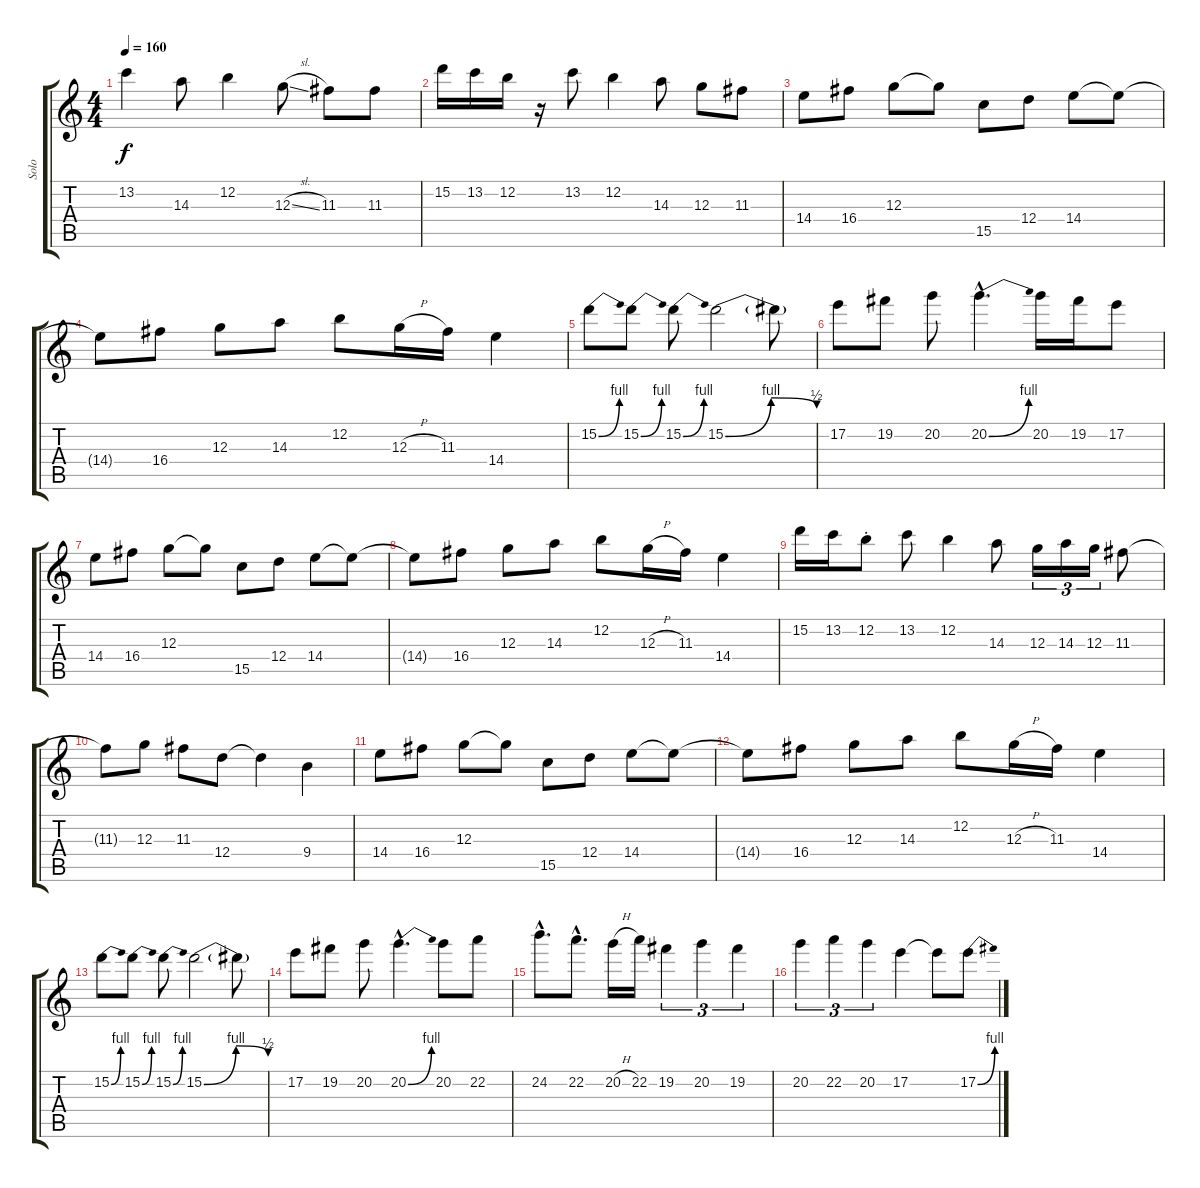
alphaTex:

\track ("Solo" "Solo") {instrument overdrivenguitar}
\staff {score tabs}
\tuning (E4 B3 G3 D3 A2 E2) {hide}
\ts (4 4)
\tempo 160
\clef g2
\ks c
13.2.4{dy f} 14.3.8 12.2.4 12.3{sl}.8 11.3.8 11.3.8 |
15.2.16 13.2.16 12.2.16 r.16 13.2.8 12.2.4 14.3.8 12.3.8 11.3.8 |
14.4.8 16.4.8 12.3.8 12.3{t}.8 15.5.8 12.4.8 14.4.8 14.4{t}.8 |
14.4{t}.8 16.4.8 12.3.8 14.3.8 12.2.8 12.3{h}.16 11.3.16 14.4.4 |
15.2{be (bend 0 0 60 4)}.8 15.2{be (bend 0 0 60 4)}.8 15.2{be (bend 0 0 60 4)}.8 15.2{be (bendrelease 0 0 15 4 45 4 60 2)}.2 15.2{t}.8 |
17.2.8 19.2.8 20.2.8 20.2{be (bend 0 0 60 4) hac}.4{d} 20.2.16 19.2.16 17.2.8 |
14.4.8 16.4.8 12.3.8 12.3{t}.8 15.5.8 12.4.8 14.4.8 14.4{t}.8 |
14.4{t}.8 16.4.8 12.3.8 14.3.8 12.2.8 12.3{h}.16 11.3.16 14.4.4 |
15.2.16 13.2.16 12.2{st}.8 13.2.8 12.2.4 14.3.8 12.3.16{tu (3 2)} 14.3.16{tu (3 2)} 12.3.16{tu (3 2)} 11.3.8 |
11.3{t}.8 12.3.8 11.3.8 12.4.8 12.4{t}.4 9.4.4 |
14.4.8 16.4.8 12.3.8 12.3{t}.8 15.5.8 12.4.8 14.4.8 14.4{t}.8 |
14.4{t}.8 16.4.8 12.3.8 14.3.8 12.2.8 12.3{h}.16 11.3.16 14.4.4 |
15.2{be (bend 0 0 60 4)}.8 15.2{be (bend 0 0 60 4)}.8 15.2{be (bend 0 0 60 4)}.8 15.2{be (bendrelease 0 0 15 4 45 4 60 2)}.2 15.2{t}.8 |
17.2.8 19.2.8 20.2.8 20.2{be (bend 0 0 60 4) hac}.4{d} 20.2.8 22.2.8 |
24.2{hac}.8{d} 22.2{hac}.8{d} 20.2{h}.16 22.2.16 19.2.4{tu (3 2)} 20.2.4{tu (3 2)} 19.2.4{tu (3 2)} |
20.2.4{tu (3 2)} 22.2.4{tu (3 2)} 20.2.4{tu (3 2)} 17.2.4 17.2{t}.8 17.2{be (bend 0 0 60 4)}.8
